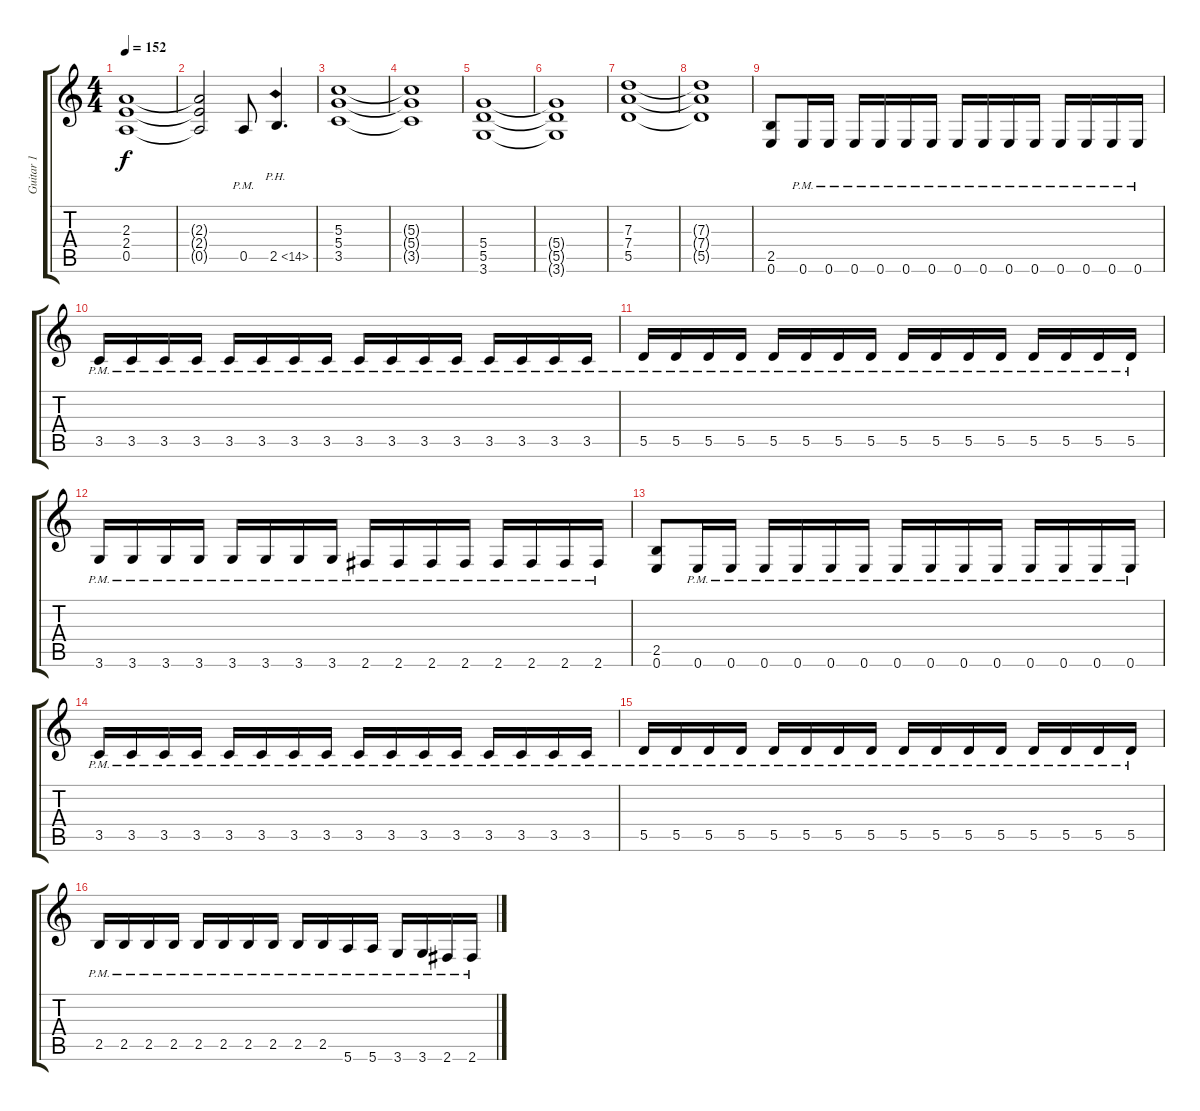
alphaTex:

\track ("Guitar 1" "Guitar 1") {instrument distortionguitar}
\staff {score tabs}
\tuning (E4 B3 G3 D3 A2 E2) {hide}
\ts (4 4)
\tempo 152
\clef g2
\ks c
(2.3 2.4 0.5).1{dy f} |
(2.3{t} 2.4{t} 0.5{t}).2 0.5{pm}.8 2.5{ph 12}.4{d} |
(5.3 5.4 3.5).1 |
(5.3{t} 5.4{t} 3.5{t}).1 |
(5.4 5.5 3.6).1 |
(5.4{t} 5.5{t} 3.6{t}).1 |
(7.3 7.4 5.5).1 |
(7.3{t} 7.4{t} 5.5{t}).1 |
(2.5 0.6).8 0.6{pm}.16 0.6{pm}.16 0.6{pm}.16 0.6{pm}.16 0.6{pm}.16 0.6{pm}.16 0.6{pm}.16 0.6{pm}.16 0.6{pm}.16 0.6{pm}.16 0.6{pm}.16 0.6{pm}.16 0.6{pm}.16 0.6{pm}.16 |
3.5{pm}.16 3.5{pm}.16 3.5{pm}.16 3.5{pm}.16 3.5{pm}.16 3.5{pm}.16 3.5{pm}.16 3.5{pm}.16 3.5{pm}.16 3.5{pm}.16 3.5{pm}.16 3.5{pm}.16 3.5{pm}.16 3.5{pm}.16 3.5{pm}.16 3.5{pm}.16 |
5.5{pm}.16 5.5{pm}.16 5.5{pm}.16 5.5{pm}.16 5.5{pm}.16 5.5{pm}.16 5.5{pm}.16 5.5{pm}.16 5.5{pm}.16 5.5{pm}.16 5.5{pm}.16 5.5{pm}.16 5.5{pm}.16 5.5{pm}.16 5.5{pm}.16 5.5{pm}.16 |
3.6{pm}.16 3.6{pm}.16 3.6{pm}.16 3.6{pm}.16 3.6{pm}.16 3.6{pm}.16 3.6{pm}.16 3.6{pm}.16 2.6{pm}.16 2.6{pm}.16 2.6{pm}.16 2.6{pm}.16 2.6{pm}.16 2.6{pm}.16 2.6{pm}.16 2.6{pm}.16 |
(2.5 0.6).8 0.6{pm}.16 0.6{pm}.16 0.6{pm}.16 0.6{pm}.16 0.6{pm}.16 0.6{pm}.16 0.6{pm}.16 0.6{pm}.16 0.6{pm}.16 0.6{pm}.16 0.6{pm}.16 0.6{pm}.16 0.6{pm}.16 0.6{pm}.16 |
3.5{pm}.16 3.5{pm}.16 3.5{pm}.16 3.5{pm}.16 3.5{pm}.16 3.5{pm}.16 3.5{pm}.16 3.5{pm}.16 3.5{pm}.16 3.5{pm}.16 3.5{pm}.16 3.5{pm}.16 3.5{pm}.16 3.5{pm}.16 3.5{pm}.16 3.5{pm}.16 |
5.5{pm}.16 5.5{pm}.16 5.5{pm}.16 5.5{pm}.16 5.5{pm}.16 5.5{pm}.16 5.5{pm}.16 5.5{pm}.16 5.5{pm}.16 5.5{pm}.16 5.5{pm}.16 5.5{pm}.16 5.5{pm}.16 5.5{pm}.16 5.5{pm}.16 5.5{pm}.16 |
2.5{pm}.16 2.5{pm}.16 2.5{pm}.16 2.5{pm}.16 2.5{pm}.16 2.5{pm}.16 2.5{pm}.16 2.5{pm}.16 2.5{pm}.16 2.5{pm}.16 5.6{pm}.16 5.6{pm}.16 3.6{pm}.16 3.6{pm}.16 2.6{pm}.16 2.6{pm}.16
